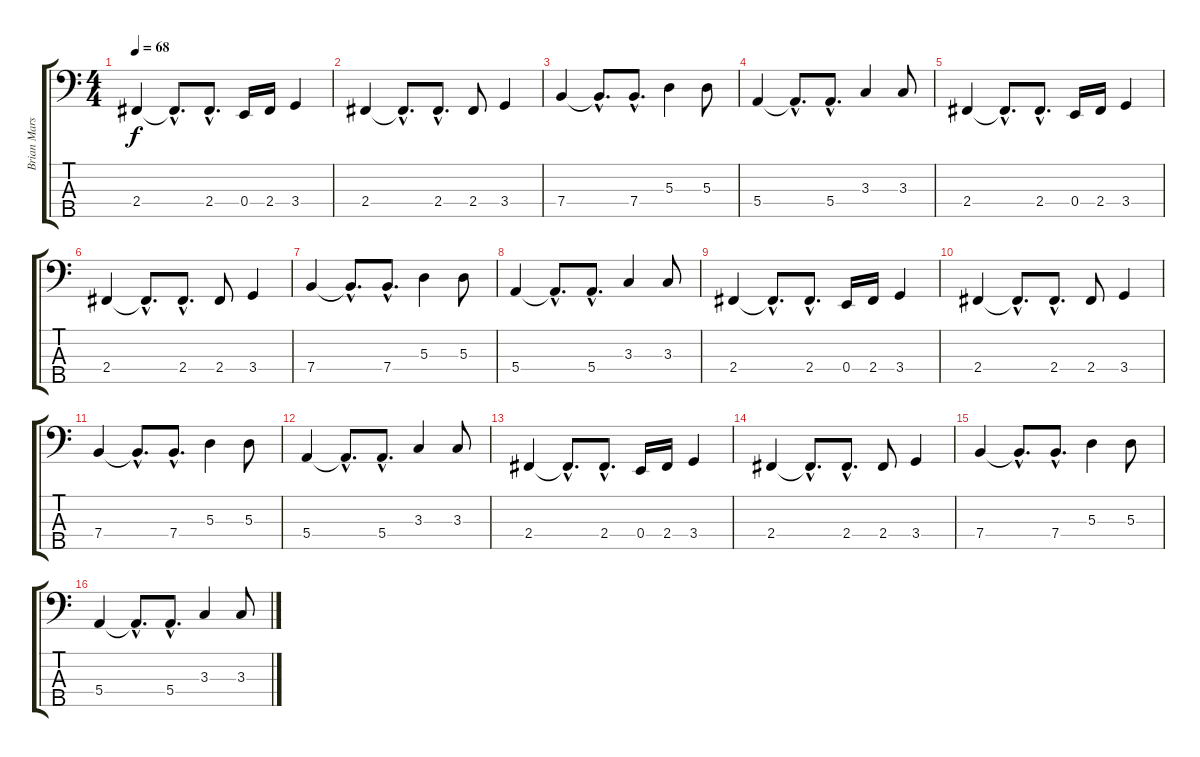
\track ("Brian Marshall - Bass" "Brian Mars") {instrument electricbassfinger}
\staff {score tabs}
\tuning (G2 D2 A1 E1 B0) {hide}
\ts (4 4)
\tempo 68
\clef f4
\ks c
2.4.4{dy f} 2.4{hac t}.8{d} 2.4{hac}.8{d} 0.4.16 2.4.16 3.4.4 |
2.4.4 2.4{hac t}.8{d} 2.4{hac}.8{d} 2.4.8 3.4.4 |
7.4.4 7.4{hac t}.8{d} 7.4{hac}.8{d} 5.3.4 5.3.8 |
5.4.4 5.4{hac t}.8{d} 5.4{hac}.8{d} 3.3.4 3.3.8 |
2.4.4 2.4{hac t}.8{d} 2.4{hac}.8{d} 0.4.16 2.4.16 3.4.4 |
2.4.4 2.4{hac t}.8{d} 2.4{hac}.8{d} 2.4.8 3.4.4 |
7.4.4 7.4{hac t}.8{d} 7.4{hac}.8{d} 5.3.4 5.3.8 |
5.4.4 5.4{hac t}.8{d} 5.4{hac}.8{d} 3.3.4 3.3.8 |
2.4.4 2.4{hac t}.8{d} 2.4{hac}.8{d} 0.4.16 2.4.16 3.4.4 |
2.4.4 2.4{hac t}.8{d} 2.4{hac}.8{d} 2.4.8 3.4.4 |
7.4.4 7.4{hac t}.8{d} 7.4{hac}.8{d} 5.3.4 5.3.8 |
5.4.4 5.4{hac t}.8{d} 5.4{hac}.8{d} 3.3.4 3.3.8 |
2.4.4 2.4{hac t}.8{d} 2.4{hac}.8{d} 0.4.16 2.4.16 3.4.4 |
2.4.4 2.4{hac t}.8{d} 2.4{hac}.8{d} 2.4.8 3.4.4 |
7.4.4 7.4{hac t}.8{d} 7.4{hac}.8{d} 5.3.4 5.3.8 |
5.4.4 5.4{hac t}.8{d} 5.4{hac}.8{d} 3.3.4 3.3.8
